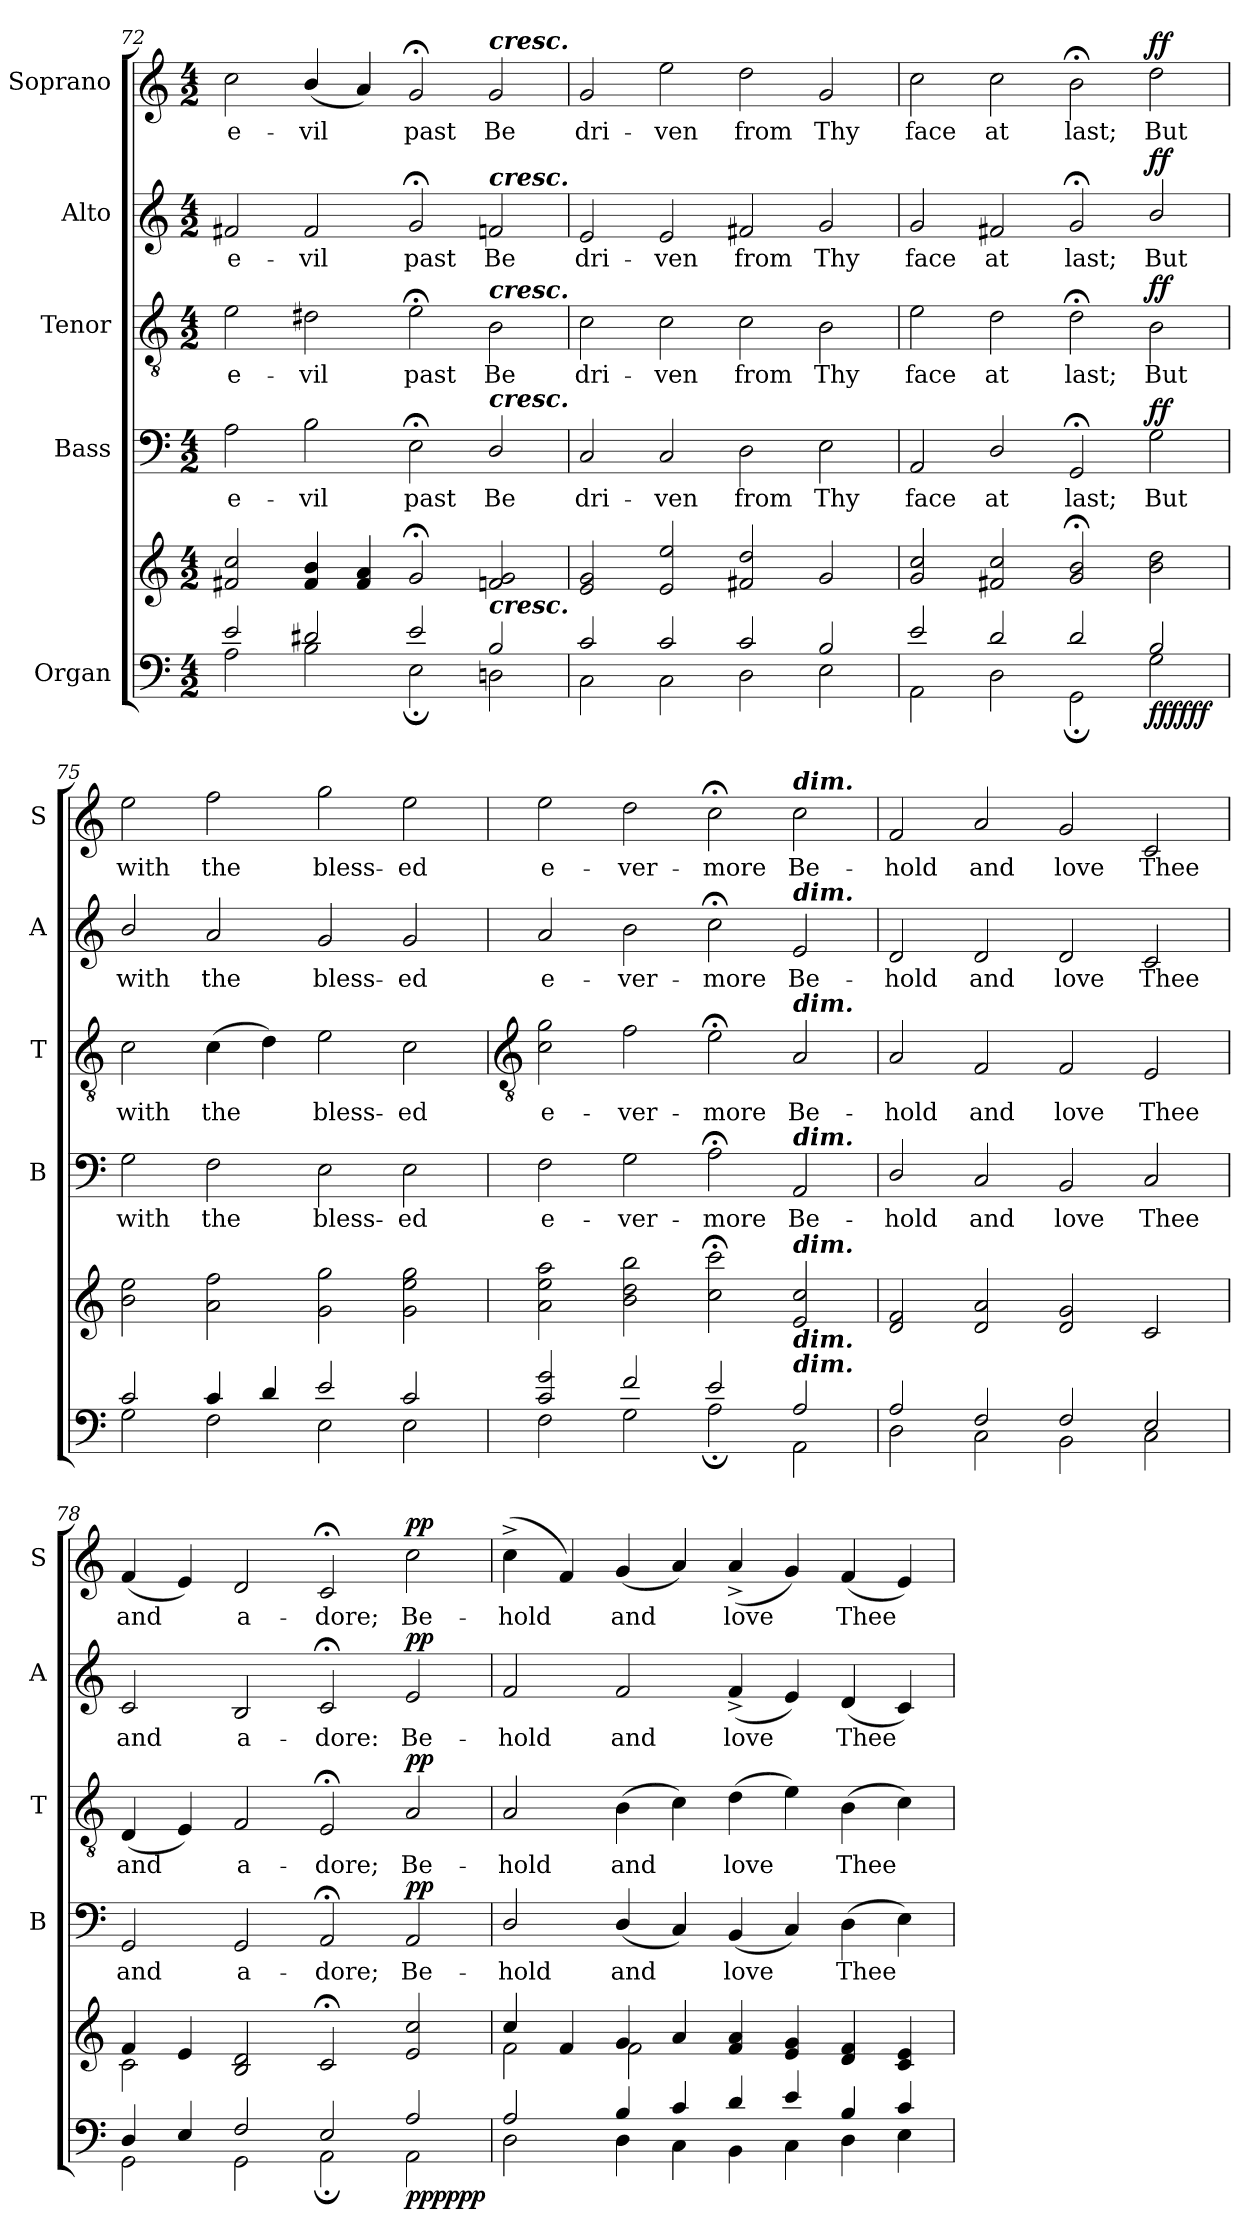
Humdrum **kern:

**kern	**kern	**dynam	**kern	**text	**dynam	**kern	**text	**dynam	**kern	**text	**dynam	**kern	**text	**dynam
*part5	*part5	*part5	*part4	*part4	*part4	*part3	*part3	*part3	*part2	*part2	*part2	*part1	*part1	*part1
*staff6	*staff5	*staff5/6	*staff4	*staff4	*staff4	*staff3	*staff3	*staff3	*staff2	*staff2	*staff2	*staff1	*staff1	*staff1
*I"Organ	*	*	*I"Bass	*	*	*I"Tenor	*	*	*I"Alto	*	*	*I"Soprano	*	*
*	*	*	*I'B	*	*	*I'T	*	*	*I'A	*	*	*I'S	*	*
*clefF4	*clefG2	*	*clefF4	*	*	*clefGv2	*	*	*clefG2	*	*	*clefG2	*	*
*k[]	*k[]	*	*k[]	*	*	*k[]	*	*	*k[]	*	*	*k[]	*	*
*C:	*C:	*	*C:	*	*	*C:	*	*	*C:	*	*	*C:	*	*
*M4/2	*M4/2	*	*M4/2	*	*	*M4/2	*	*	*M4/2	*	*	*M4/2	*	*
=72	=72	=72	=72	=72	=72	=72	=72	=72	=72	=72	=72	=72	=72	=72
*^	*	*	*	*	*	*	*	*	*	*	*	*	*	*
!	!	!	!	!	!LO:LY:b	!	!	!LO:LY:b	!	!	!LO:LY:b	!	!	!LO:LY:b	!
2e/	2A\	2f#X 2cc	.	2A	e-	.	2e	e-	.	2f#X	e-	.	2cc	e-	.
!	!	!	!	!	!LO:LY:b	!	!	!LO:LY:b	!	!	!LO:LY:b	!	!	!LO:LY:b	!
2d#X/	2B\	4f#/ 4b/	.	2B\	-vil	.	2d#X	-vil	.	2f#	-vil	.	(<4b/	-vil	.
.	.	4f# 4a	.	.	.	.	.	.	.	.	.	.	4a)	.	.
!	!	!	!	!	!LO:LY:b	!	!	!LO:LY:b	!	!	!LO:LY:b	!	!	!LO:LY:b	!
2e/	2E;\	2g;<	.	2E;<	past	.	2e;<	past	.	2g;<	past	.	2g;<	past	.
!	!	!	!	!	!	!	!	!	!	!	!	!	!LO:TX:a:Bi:t=cresc.	!	!
!	!	!	!	!	!	!	!	!	!	!LO:TX:a:Bi:t=cresc.	!	!	!	!	!
!	!	!	!	!	!	!	!LO:TX:a:Bi:t=cresc.	!	!	!	!	!	!	!	!
!	!	!	!	!LO:TX:a:Bi:t=cresc.	!	!	!	!	!	!	!	!	!	!	!
!LO:TX:a:Bi:t=cresc.	!	!	!	!	!	!	!	!	!	!	!	!	!	!	!
!	!	!	!	!	!LO:LY:b	!	!	!LO:LY:b	!	!	!LO:LY:b	!	!	!LO:LY:b	!
2B/	2Dn\	2fn 2g	.	2D/	Be	.	2B	Be	.	2fn	Be	.	2g	Be	.
=73	=73	=73	=73	=73	=73	=73	=73	=73	=73	=73	=73	=73	=73	=73	=73
!	!	!	!	!	!LO:LY:b	!	!	!LO:LY:b	!	!	!LO:LY:b	!	!	!LO:LY:b	!
2c/	2C\	2e 2g	.	2C	dri-	.	2c	dri-	.	2e	dri-	.	2g	dri-	.
!	!	!	!	!	!LO:LY:b	!	!	!LO:LY:b	!	!	!LO:LY:b	!	!	!LO:LY:b	!
2c/	2C\	2e 2ee	.	2C	-ven	.	2c	-ven	.	2e	-ven	.	2ee	-ven	.
!	!	!	!	!	!LO:LY:b	!	!	!LO:LY:b	!	!	!LO:LY:b	!	!	!LO:LY:b	!
2c/	2D\	2f#X 2dd	.	2D	from	.	2c	from	.	2f#X	from	.	2dd	from	.
!	!	!	!	!	!LO:LY:b	!	!	!LO:LY:b	!	!	!LO:LY:b	!	!	!LO:LY:b	!
2B/	2E\	2g	.	2E	Thy	.	2B	Thy	.	2g	Thy	.	2g	Thy	.
=74	=74	=74	=74	=74	=74	=74	=74	=74	=74	=74	=74	=74	=74	=74	=74
!	!	!	!	!	!LO:LY:b	!	!	!LO:LY:b	!	!	!LO:LY:b	!	!	!LO:LY:b	!
2e/	2AA\	2g 2cc	.	2AA	face	.	2e	face	.	2g	face	.	2cc	face	.
!	!	!	!	!	!LO:LY:b	!	!	!LO:LY:b	!	!	!LO:LY:b	!	!	!LO:LY:b	!
2d/	2D\	2f#X 2cc	.	2D/	at	.	2d	at	.	2f#X	at	.	2cc	at	.
!	!	!	!	!	!LO:LY:b	!	!	!LO:LY:b	!	!	!LO:LY:b	!	!	!LO:LY:b	!
2d/	2GG;\	2g;< 2b;<	.	2GG;<	last;	.	2d;<	last;	.	2g;<	last;	.	2b;<	last;	.
!	!	!	!LO:DY:b=2	!	!LO:LY:b	!	!	!LO:LY:b	!	!	!LO:LY:b	!	!	!LO:LY:b	!
!	!	!	!LO:DY:n=1:b=2	!	!	!	!	!	!	!	!	!	!	!	!
!	!	!	!LO:DY:n=2:b	!	!	!LO:DY:b	!	!	!LO:DY:b	!	!	!LO:DY:b	!	!	!LO:DY:b
2B/	2G\	2b\ 2dd\	ff ff ff	2G	But	ff	2B	But	ff	2b/	But	ff	2dd	But	ff
=75	=75	=75	=75	=75	=75	=75	=75	=75	=75	=75	=75	=75	=75	=75	=75
!	!	!	!	!	!LO:LY:b	!	!	!LO:LY:b	!	!	!LO:LY:b	!	!	!LO:LY:b	!
2c/	2G\	2b 2ee	.	2G	with	.	2c	with	.	2b/	with	.	2ee	with	.
!	!	!	!	!	!LO:LY:b	!	!	!LO:LY:b	!	!	!LO:LY:b	!	!	!LO:LY:b	!
4c/	2F\	2a 2ff	.	2F	the	.	(>4c	the	.	2a	the	.	2ff	the	.
4d/	.	.	.	.	.	.	4d)	.	.	.	.	.	.	.	.
!	!	!	!	!	!LO:LY:b	!	!	!LO:LY:b	!	!	!LO:LY:b	!	!	!LO:LY:b	!
2e/	2E\	2g 2gg	.	2E	bless-	.	2e	bless-	.	2g	bless-	.	2gg	bless-	.
!	!	!	!	!	!LO:LY:b	!	!	!LO:LY:b	!	!	!LO:LY:b	!	!	!LO:LY:b	!
2c/	2E\	2g 2ee 2gg	.	2E	-ed	.	2c	-ed	.	2g	-ed	.	2ee	-ed	.
!!LO:LB:g=z
=76	=76	=76	=76	=76	=76	=76	=76	=76	=76	=76	=76	=76	=76	=76	=76
*	*	*	*	*	*	*	*clefGv2	*	*	*	*	*	*	*	*
*	*	*^	*	*	*	*	*	*	*	*	*	*	*	*	*
!	!	!	!	!	!	!LO:LY:b	!	!	!LO:LY:b	!	!	!LO:LY:b	!	!	!LO:LY:b	!
2c/ 2g/	2F\	2a\ 2ee\ 2aa\	0ryy	.	2F	e-	.	2c 2g	e-	.	2a	e-	.	2ee	e-	.
!	!	!	!	!	!	!LO:LY:b	!	!	!LO:LY:b	!	!	!LO:LY:b	!	!	!LO:LY:b	!
2f/	2G\	2b\ 2dd\ 2bb\	.	.	2G	-ver-	.	2f	-ver-	.	2b	-ver-	.	2dd	-ver-	.
!	!	!	!	!	!	!LO:LY:b	!	!	!LO:LY:b	!	!	!LO:LY:b	!	!	!LO:LY:b	!
2e/	2A;\	2cc\;< 2ccc\;<	.	.	2A;<	-more	.	2e;<	-more	.	2cc;<	-more	.	2cc;<	-more	.
!	!	!	!	!	!	!	!	!	!	!	!	!	!	!LO:TX:a:Bi:t=dim.	!	!
!	!	!	!	!	!	!	!	!	!	!	!LO:TX:a:Bi:t=dim.	!	!	!	!	!
!	!	!	!	!	!	!	!	!LO:TX:a:Bi:t=dim.	!	!	!	!	!	!	!	!
!	!	!	!	!	!LO:TX:a:Bi:t=dim.	!	!	!	!	!	!	!	!	!	!	!
!	!	!LO:TX:a:Bi:t=dim.	!	!	!	!	!	!	!	!	!	!	!	!	!	!
!LO:TX:a:Bi:t=dim.	!	!	!	!	!	!	!	!	!	!	!	!	!	!	!	!
!LO:TX:a:Bi:t=dim.	!	!	!	!	!	!	!	!	!	!	!	!	!	!	!	!
!	!	!	!	!	!	!LO:LY:b	!	!	!LO:LY:b	!	!	!LO:LY:b	!	!	!LO:LY:b	!
2A/	2AA\	2e 2cc	.	.	2AA	Be-	.	2A	Be-	.	2e	Be-	.	2cc	Be-	.
=77	=77	=77	=77	=77	=77	=77	=77	=77	=77	=77	=77	=77	=77	=77	=77	=77
!	!	!	!	!	!	!LO:LY:b	!	!	!LO:LY:b	!	!	!LO:LY:b	!	!	!LO:LY:b	!
2A/	2D\	2d 2f	0ryy	.	2D/	-hold	.	2A	-hold	.	2d	-hold	.	2f	-hold	.
!	!	!	!	!	!	!LO:LY:b	!	!	!LO:LY:b	!	!	!LO:LY:b	!	!	!LO:LY:b	!
2F/	2C\	2d 2a	.	.	2C	and	.	2F	and	.	2d	and	.	2a	and	.
!	!	!	!	!	!	!LO:LY:b	!	!	!LO:LY:b	!	!	!LO:LY:b	!	!	!LO:LY:b	!
2F/	2BB\	2d 2g	.	.	2BB	love	.	2F	love	.	2d	love	.	2g	love	.
!	!	!	!	!	!	!LO:LY:b	!	!	!LO:LY:b	!	!	!LO:LY:b	!	!	!LO:LY:b	!
2E/	2C\	2c	.	.	2C	Thee	.	2E	Thee	.	2c	Thee	.	2c	Thee	.
=78	=78	=78	=78	=78	=78	=78	=78	=78	=78	=78	=78	=78	=78	=78	=78	=78
!	!	!	!	!	!	!LO:LY:b	!	!	!LO:LY:b	!	!	!LO:LY:b	!	!	!LO:LY:b	!
4D/	2GG\	4f	2c\	.	2GG	and	.	(<4D	and	.	2c	and	.	(<4f	and	.
4E/	.	4e	.	.	.	.	.	4E)	.	.	.	.	.	4e)	.	.
!	!	!	!	!	!	!LO:LY:b	!	!	!LO:LY:b	!	!	!LO:LY:b	!	!	!LO:LY:b	!
2F/	2GG\	2B 2d	1.ryy	.	2GG	a-	.	2F	a-	.	2B	a-	.	2d	a-	.
!	!	!	!	!	!	!LO:LY:b	!	!	!LO:LY:b	!	!	!LO:LY:b	!	!	!LO:LY:b	!
2E/	2AA;\	2c;<	.	.	2AA;<	-dore;	.	2E;<	-dore;	.	2c;<	-dore:	.	2c;<	-dore;	.
!	!	!	!	!LO:DY:b=2	!	!LO:LY:b	!	!	!LO:LY:b	!	!	!LO:LY:b	!	!	!LO:LY:b	!
!	!	!	!	!LO:DY:n=1:b=2	!	!	!	!	!	!	!	!	!	!	!	!
!	!	!	!	!LO:DY:n=2:b	!	!	!LO:DY:b	!	!	!LO:DY:b	!	!	!LO:DY:b	!	!	!LO:DY:b
2A/	2AA\	2e 2cc	.	pp pp pp	2AA	Be-	pp	2A	Be-	pp	2e	Be-	pp	2cc	Be-	pp
=79	=79	=79	=79	=79	=79	=79	=79	=79	=79	=79	=79	=79	=79	=79	=79	=79
!	!	!	!	!	!	!LO:LY:b	!	!	!LO:LY:b	!	!	!LO:LY:b	!	!	!LO:LY:b	!
2A/	2D\	4cc/	2f\	.	2D/	-hold	.	2A	-hold	.	2f	-hold	.	(<4cc^	-hold	.
.	.	4f	.	.	.	.	.	.	.	.	.	.	.	4f)	.	.
!	!	!	!	!	!	!LO:LY:b	!	!	!LO:LY:b	!	!	!LO:LY:b	!	!	!LO:LY:b	!
4B/	4D\	4g	2f\	.	(<4D/	and	.	(>4B	and	.	2f	and	.	(<4g	and	.
4c/	4C\	4a	.	.	4C)	.	.	4c)	.	.	.	.	.	4a)	.	.
!	!	!	!	!	!	!LO:LY:b	!	!	!LO:LY:b	!	!	!LO:LY:b	!	!	!LO:LY:b	!
4d/	4BB\	4f 4a	1ryy	.	(<4BB	love	.	(>4d	love	.	(<4f^	love	.	(<4a^	love	.
4e/	4C\	4e 4g	.	.	4C)	.	.	4e)	.	.	4e)	.	.	4g)	.	.
!	!	!	!	!	!	!LO:LY:b	!	!	!LO:LY:b	!	!	!LO:LY:b	!	!	!LO:LY:b	!
4B/	4D\	4d 4f	.	.	(>4D	Thee	.	(>4B	Thee	.	(<4d	Thee	.	(<4f	Thee	.
4c/	4E\	4c 4e	.	.	4E)	.	.	4c)	.	.	4c)	.	.	4e)	.	.
*v	*v	*	*	*	*	*	*	*	*	*	*	*	*	*	*	*
*	*v	*v	*	*	*	*	*	*	*	*	*	*	*	*	*
=	=	=	=	=	=	=	=	=	=	=	=	=	=	=
*-	*-	*-	*-	*-	*-	*-	*-	*-	*-	*-	*-	*-	*-	*-
